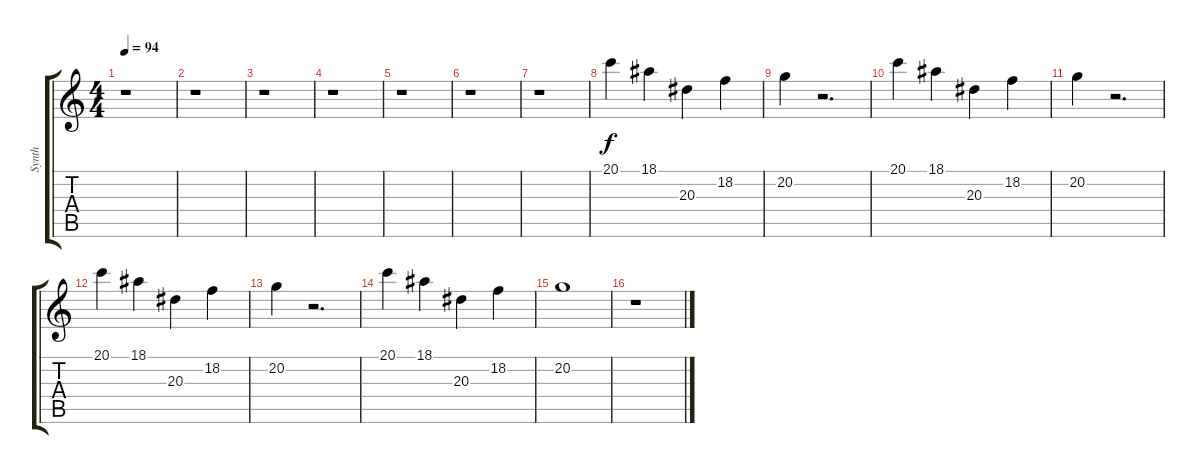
\track ("Synth" "Synth") {instrument stringensemble1}
\staff {score tabs}
\tuning (E4 B3 G3 D3 A2 E2) {hide}
\ts (4 4)
\tempo 94
\clef g2
\ks c
r.1{dy f} |
r.1 |
r.1 |
r.1 |
r.1 |
r.1 |
r.1 |
20.1.4 18.1.4 20.3.4 18.2.4 |
20.2.4 r.2{d} |
20.1.4 18.1.4 20.3.4 18.2.4 |
20.2.4 r.2{d} |
20.1.4 18.1.4 20.3.4 18.2.4 |
20.2.4 r.2{d} |
20.1.4 18.1.4 20.3.4 18.2.4 |
20.2.1 |
r.1
